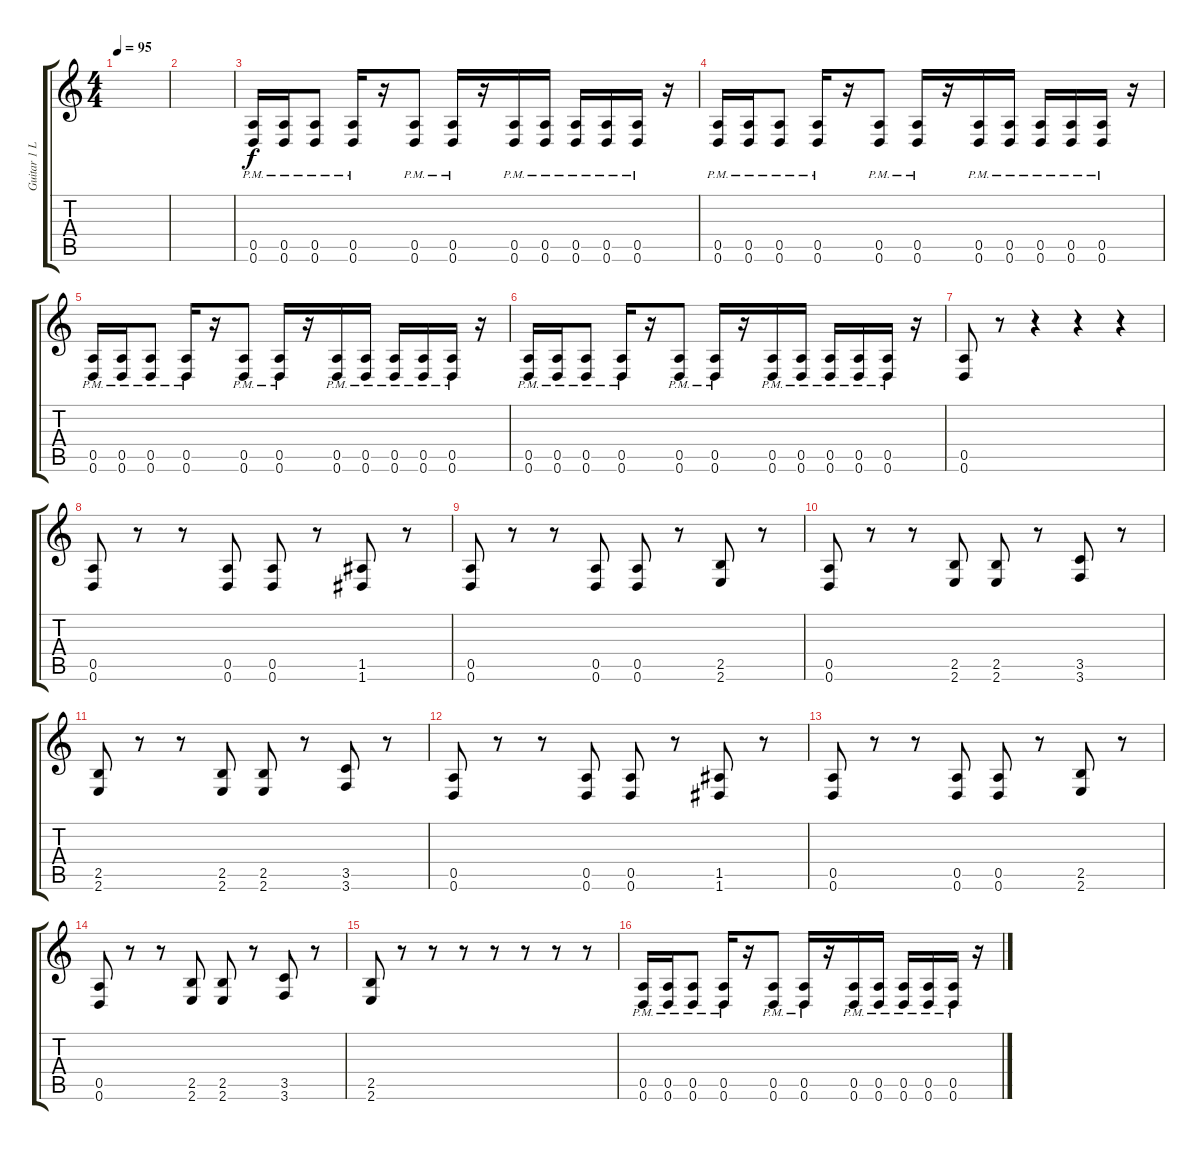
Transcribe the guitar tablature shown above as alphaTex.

\track ("Guitar 1 L" "Guitar 1 L") {instrument overdrivenguitar}
\staff {score tabs}
\tuning (E4 B3 G3 D3 A2 D2) {hide}
\ts (4 4)
\tempo 95
\clef g2
\ks c
|
|
(0.5{pm} 0.6{pm}).16 (0.5{pm} 0.6{pm}).16 (0.5{pm} 0.6{pm}).8 (0.5{pm} 0.6{pm}).16 r.16 (0.5{pm} 0.6{pm}).8 (0.5{pm} 0.6{pm}).16 r.16 (0.5{pm} 0.6{pm}).16 (0.5{pm} 0.6{pm}).16 (0.5{pm} 0.6{pm}).16 (0.5{pm} 0.6{pm}).16 (0.5{pm} 0.6{pm}).16 r.16 |
(0.5{pm} 0.6{pm}).16 (0.5{pm} 0.6{pm}).16 (0.5{pm} 0.6{pm}).8 (0.5{pm} 0.6{pm}).16 r.16 (0.5{pm} 0.6{pm}).8 (0.5{pm} 0.6{pm}).16 r.16 (0.5{pm} 0.6{pm}).16 (0.5{pm} 0.6{pm}).16 (0.5{pm} 0.6{pm}).16 (0.5{pm} 0.6{pm}).16 (0.5{pm} 0.6{pm}).16 r.16 |
(0.5{pm} 0.6{pm}).16 (0.5{pm} 0.6{pm}).16 (0.5{pm} 0.6{pm}).8 (0.5{pm} 0.6{pm}).16 r.16 (0.5{pm} 0.6{pm}).8 (0.5{pm} 0.6{pm}).16 r.16 (0.5{pm} 0.6{pm}).16 (0.5{pm} 0.6{pm}).16 (0.5{pm} 0.6{pm}).16 (0.5{pm} 0.6{pm}).16 (0.5{pm} 0.6{pm}).16 r.16 |
(0.5{pm} 0.6{pm}).16 (0.5{pm} 0.6{pm}).16 (0.5{pm} 0.6{pm}).8 (0.5{pm} 0.6{pm}).16 r.16 (0.5{pm} 0.6{pm}).8 (0.5{pm} 0.6{pm}).16 r.16 (0.5{pm} 0.6{pm}).16 (0.5{pm} 0.6{pm}).16 (0.5{pm} 0.6{pm}).16 (0.5{pm} 0.6{pm}).16 (0.5{pm} 0.6{pm}).16 r.16 |
(0.5 0.6).8{volume 10} r.8 r.4 r.4 r.4 |
(0.5 0.6).8 r.8 r.8 (0.5 0.6).8 (0.5 0.6).8 r.8 (1.5 1.6).8 r.8 |
(0.5 0.6).8 r.8 r.8 (0.5 0.6).8 (0.5 0.6).8 r.8 (2.5 2.6).8 r.8 |
(0.5 0.6).8 r.8 r.8 (2.5 2.6).8 (2.5 2.6).8 r.8 (3.5 3.6).8 r.8 |
(2.5 2.6).8 r.8 r.8 (2.5 2.6).8 (2.5 2.6).8 r.8 (3.5 3.6).8 r.8 |
(0.5 0.6).8 r.8 r.8 (0.5 0.6).8 (0.5 0.6).8 r.8 (1.5 1.6).8 r.8 |
(0.5 0.6).8 r.8 r.8 (0.5 0.6).8 (0.5 0.6).8 r.8 (2.5 2.6).8 r.8 |
(0.5 0.6).8 r.8 r.8 (2.5 2.6).8 (2.5 2.6).8 r.8 (3.5 3.6).8 r.8 |
(2.5 2.6).8 r.8 r.8 r.8 r.8 r.8 r.8 r.8 |
(0.5{pm} 0.6{pm}).16{volume 15} (0.5{pm} 0.6{pm}).16 (0.5{pm} 0.6{pm}).8 (0.5{pm} 0.6{pm}).16 r.16 (0.5{pm} 0.6{pm}).8 (0.5{pm} 0.6{pm}).16 r.16 (0.5{pm} 0.6{pm}).16 (0.5{pm} 0.6{pm}).16 (0.5{pm} 0.6{pm}).16 (0.5{pm} 0.6{pm}).16 (0.5{pm} 0.6{pm}).16 r.16
